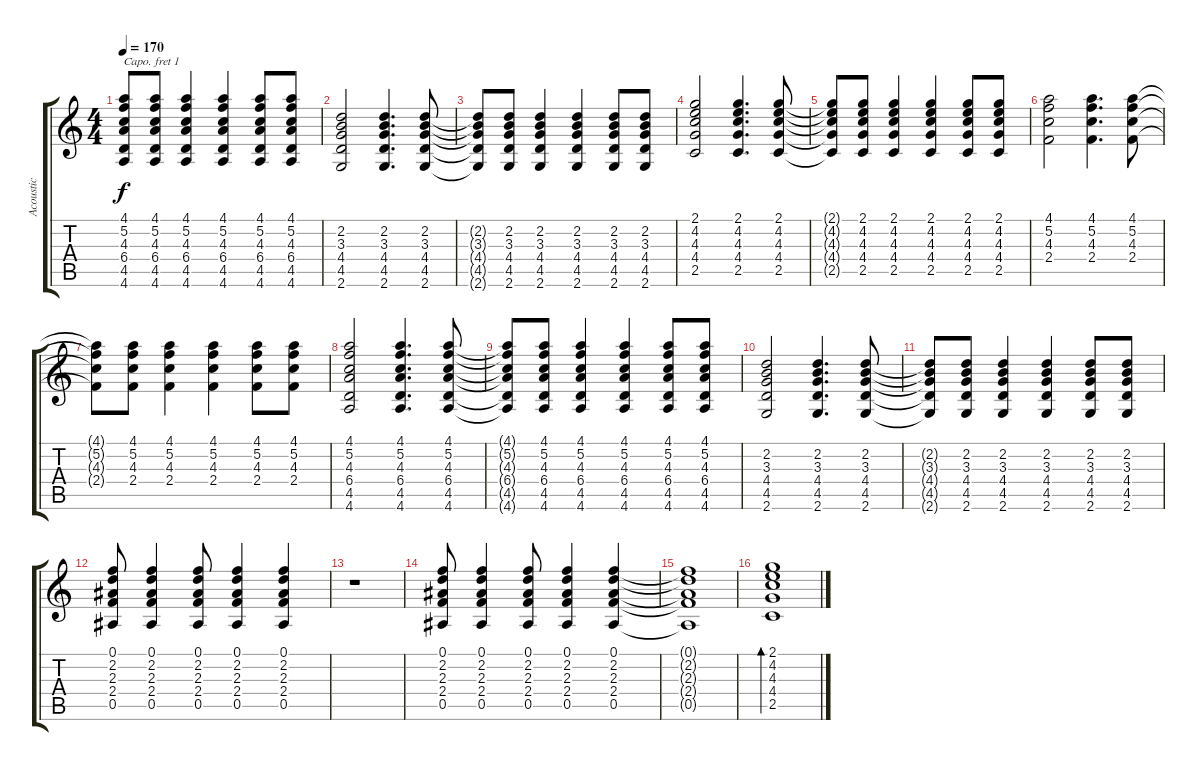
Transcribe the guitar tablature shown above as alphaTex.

\track ("Acoustic" "Acoustic") {instrument acousticguitarsteel}
\staff {score tabs}
\capo 1
\tuning (E4 B3 G3 D3 A2 E2) {hide}
\ts (4 4)
\tempo 170
\clef g2
\ks c
(4.1{t} 5.2{t} 4.3{t} 6.4{t} 4.5{t} 4.6{t}).8{dy f} (4.1 5.2 4.3 6.4 4.5 4.6).8 (4.1 5.2 4.3 6.4 4.5 4.6).4 (4.1 5.2 4.3 6.4 4.5 4.6).4 (4.1 5.2 4.3 6.4 4.5 4.6).8 (4.1 5.2 4.3 6.4 4.5 4.6).8 |
(2.2 3.3 4.4 4.5 2.6).2 (2.2 3.3 4.4 4.5 2.6).4{d} (2.2 3.3 4.4 4.5 2.6).8 |
(2.2{t} 3.3{t} 4.4{t} 4.5{t} 2.6{t}).8 (2.2 3.3 4.4 4.5 2.6).8 (2.2 3.3 4.4 4.5 2.6).4 (2.2 3.3 4.4 4.5 2.6).4 (2.2 3.3 4.4 4.5 2.6).8 (2.2 3.3 4.4 4.5 2.6).8 |
(2.1 4.2 4.3 4.4 2.5).2 (2.1 4.2 4.3 4.4 2.5).4{d} (2.1 4.2 4.3 4.4 2.5).8 |
(2.1{t} 4.2{t} 4.3{t} 4.4{t} 2.5{t}).8 (2.1 4.2 4.3 4.4 2.5).8 (2.1 4.2 4.3 4.4 2.5).4 (2.1 4.2 4.3 4.4 2.5).4 (2.1 4.2 4.3 4.4 2.5).8 (2.1 4.2 4.3 4.4 2.5).8 |
(4.1 5.2 4.3 2.4).2 (4.1 5.2 4.3 2.4).4{d} (4.1 5.2 4.3 2.4).8 |
(4.1{t} 5.2{t} 4.3{t} 2.4{t}).8 (4.1 5.2 4.3 2.4).8 (4.1 5.2 4.3 2.4).4 (4.1 5.2 4.3 2.4).4 (4.1 5.2 4.3 2.4).8 (4.1 5.2 4.3 2.4).8 |
(4.1 5.2 4.3 6.4 4.5 4.6).2 (4.1 5.2 4.3 6.4 4.5 4.6).4{d} (4.1 5.2 4.3 6.4 4.5 4.6).8 |
(4.1{t} 5.2{t} 4.3{t} 6.4{t} 4.5{t} 4.6{t}).8 (4.1 5.2 4.3 6.4 4.5 4.6).8 (4.1 5.2 4.3 6.4 4.5 4.6).4 (4.1 5.2 4.3 6.4 4.5 4.6).4 (4.1 5.2 4.3 6.4 4.5 4.6).8 (4.1 5.2 4.3 6.4 4.5 4.6).8 |
(2.2 3.3 4.4 4.5 2.6).2 (2.2 3.3 4.4 4.5 2.6).4{d} (2.2 3.3 4.4 4.5 2.6).8 |
(2.2{t} 3.3{t} 4.4{t} 4.5{t} 2.6{t}).8 (2.2 3.3 4.4 4.5 2.6).8 (2.2 3.3 4.4 4.5 2.6).4 (2.2 3.3 4.4 4.5 2.6).4 (2.2 3.3 4.4 4.5 2.6).8 (2.2 3.3 4.4 4.5 2.6).8 |
(0.1 2.2 2.3 2.4 0.5).8 (0.1 2.2 2.3 2.4 0.5).4 (0.1 2.2 2.3 2.4 0.5).8 (0.1 2.2 2.3 2.4 0.5).4 (0.1 2.2 2.3 2.4 0.5).4 |
r.1 |
(0.1 2.2 2.3 2.4 0.5).8 (0.1 2.2 2.3 2.4 0.5).4 (0.1 2.2 2.3 2.4 0.5).8 (0.1 2.2 2.3 2.4 0.5).4 (0.1 2.2 2.3 2.4 0.5).4 |
(0.1{t} 2.2{t} 2.3{t} 2.4{t} 0.5{t}).1 |
(2.1 4.2 4.3 4.4 2.5).1{bd 480}
